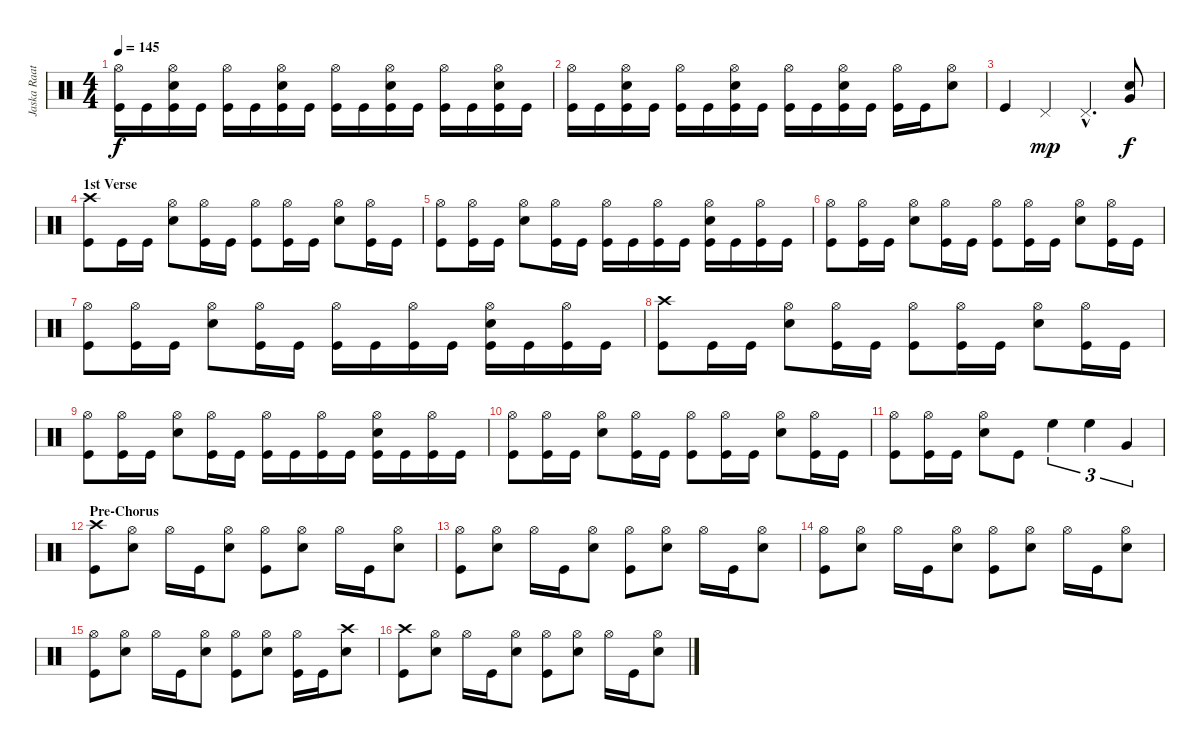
\track ("Jaska Raatikainen" "Jaska Raat") {instrument percussion}
\staff {score}
\articulation defaults
\ts (4 4)
\tempo 145
\clef neutral
\ks c
("Hi-Hat (open)" "Kick (hit)").16{dy f} "Kick (hit)".16 ("Hi-Hat (open)" "Snare (hit) 2" "Kick (hit)").16 "Kick (hit)".16 ("Hi-Hat (open)" "Kick (hit)").16 "Kick (hit)".16 ("Hi-Hat (open)" "Snare (hit) 2" "Kick (hit)").16 "Kick (hit)".16 ("Hi-Hat (open)" "Kick (hit)").16 "Kick (hit)".16 ("Hi-Hat (open)" "Snare (hit) 2" "Kick (hit)").16 "Kick (hit)".16 ("Hi-Hat (open)" "Kick (hit)").16 "Kick (hit)".16 ("Hi-Hat (open)" "Snare (hit) 2" "Kick (hit)").16 "Kick (hit)".16 |
("Hi-Hat (open)" "Kick (hit)").16 "Kick (hit)".16 ("Hi-Hat (open)" "Snare (hit) 2" "Kick (hit)").16 "Kick (hit)".16 ("Hi-Hat (open)" "Kick (hit)").16 "Kick (hit)".16 ("Hi-Hat (open)" "Snare (hit) 2" "Kick (hit)").16 "Kick (hit)".16 ("Hi-Hat (open)" "Kick (hit)").16 "Kick (hit)".16 ("Hi-Hat (open)" "Snare (hit) 2" "Kick (hit)").16 "Kick (hit)".16 ("Hi-Hat (open)" "Kick (hit)").16 "Kick (hit)".16 ("Hi-Hat (open)" "Snare (hit) 2").8 |
"Kick (hit)".4 "Pedal Hi-Hat (hit)".4{dy mp} "Pedal Hi-Hat (hit)"{hac}.4{d} ("Snare (hit) 2" "Very Low Tom (hit)").8{dy f} |
\section ("" "1st Verse")
("Crash high (hit)" "Kick (hit)").8 "Kick (hit)".16 "Kick (hit)".16 ("Hi-Hat (open)" "Snare (hit) 2").8 ("Hi-Hat (open)" "Kick (hit)").16 "Kick (hit)".16 ("Hi-Hat (open)" "Kick (hit)").8 ("Hi-Hat (open)" "Kick (hit)").16 "Kick (hit)".16 ("Hi-Hat (open)" "Snare (hit) 2").8 ("Hi-Hat (open)" "Kick (hit)").16 "Kick (hit)".16 |
("Hi-Hat (open)" "Kick (hit)").8 ("Hi-Hat (open)" "Kick (hit)").16 "Kick (hit)".16 ("Hi-Hat (open)" "Snare (hit) 2").8 ("Hi-Hat (open)" "Kick (hit)").16 "Kick (hit)".16 ("Hi-Hat (open)" "Kick (hit)").16 "Kick (hit)".16 ("Hi-Hat (open)" "Kick (hit)").16 "Kick (hit)".16 ("Hi-Hat (open)" "Snare (hit) 2" "Kick (hit)").16 "Kick (hit)".16 ("Hi-Hat (open)" "Kick (hit)").16 "Kick (hit)".16 |
("Hi-Hat (open)" "Kick (hit)").8 ("Hi-Hat (open)" "Kick (hit)").16 "Kick (hit)".16 ("Hi-Hat (open)" "Snare (hit) 2").8 ("Hi-Hat (open)" "Kick (hit)").16 "Kick (hit)".16 ("Hi-Hat (open)" "Kick (hit)").8 ("Hi-Hat (open)" "Kick (hit)").16 "Kick (hit)".16 ("Hi-Hat (open)" "Snare (hit) 2").8 ("Hi-Hat (open)" "Kick (hit)").16 "Kick (hit)".16 |
("Hi-Hat (open)" "Kick (hit)").8 ("Hi-Hat (open)" "Kick (hit)").16 "Kick (hit)".16 ("Hi-Hat (open)" "Snare (hit) 2").8 ("Hi-Hat (open)" "Kick (hit)").16 "Kick (hit)".16 ("Hi-Hat (open)" "Kick (hit)").16 "Kick (hit)".16 ("Hi-Hat (open)" "Kick (hit)").16 "Kick (hit)".16 ("Hi-Hat (open)" "Snare (hit) 2" "Kick (hit)").16 "Kick (hit)".16 ("Hi-Hat (open)" "Kick (hit)").16 "Kick (hit)".16 |
("Crash high (hit)" "Kick (hit)").8 "Kick (hit)".16 "Kick (hit)".16 ("Hi-Hat (open)" "Snare (hit) 2").8 ("Hi-Hat (open)" "Kick (hit)").16 "Kick (hit)".16 ("Hi-Hat (open)" "Kick (hit)").8 ("Hi-Hat (open)" "Kick (hit)").16 "Kick (hit)".16 ("Hi-Hat (open)" "Snare (hit) 2").8 ("Hi-Hat (open)" "Kick (hit)").16 "Kick (hit)".16 |
("Hi-Hat (open)" "Kick (hit)").8 ("Hi-Hat (open)" "Kick (hit)").16 "Kick (hit)".16 ("Hi-Hat (open)" "Snare (hit) 2").8 ("Hi-Hat (open)" "Kick (hit)").16 "Kick (hit)".16 ("Hi-Hat (open)" "Kick (hit)").16 "Kick (hit)".16 ("Hi-Hat (open)" "Kick (hit)").16 "Kick (hit)".16 ("Hi-Hat (open)" "Snare (hit) 2" "Kick (hit)").16 "Kick (hit)".16 ("Hi-Hat (open)" "Kick (hit)").16 "Kick (hit)".16 |
("Hi-Hat (open)" "Kick (hit)").8 ("Hi-Hat (open)" "Kick (hit)").16 "Kick (hit)".16 ("Hi-Hat (open)" "Snare (hit) 2").8 ("Hi-Hat (open)" "Kick (hit)").16 "Kick (hit)".16 ("Hi-Hat (open)" "Kick (hit)").8 ("Hi-Hat (open)" "Kick (hit)").16 "Kick (hit)".16 ("Hi-Hat (open)" "Snare (hit) 2").8 ("Hi-Hat (open)" "Kick (hit)").16 "Kick (hit)".16 |
("Hi-Hat (open)" "Kick (hit)").8 ("Hi-Hat (open)" "Kick (hit)").16 "Kick (hit)".16 ("Hi-Hat (open)" "Snare (hit) 2").8 "Kick (hit)".8 "High Floor Tom (hit)".4{tu (3 2)} "High Floor Tom (hit)".4{tu (3 2)} "Very Low Tom (hit)".4{tu (3 2)} |
\section ("" "Pre-Chorus")
("Crash high (hit)" "Kick (hit)").8 ("Hi-Hat (open)" "Snare (hit) 2").8 "Hi-Hat (open)".16 "Kick (hit)".16 ("Hi-Hat (open)" "Snare (hit) 2").8 ("Hi-Hat (open)" "Kick (hit)").8 ("Hi-Hat (open)" "Snare (hit) 2").8 "Hi-Hat (open)".16 "Kick (hit)".16 ("Hi-Hat (open)" "Snare (hit) 2").8 |
("Hi-Hat (open)" "Kick (hit)").8 ("Hi-Hat (open)" "Snare (hit) 2").8 "Hi-Hat (open)".16 "Kick (hit)".16 ("Hi-Hat (open)" "Snare (hit) 2").8 ("Hi-Hat (open)" "Kick (hit)").8 ("Hi-Hat (open)" "Snare (hit) 2").8 "Hi-Hat (open)".16 "Kick (hit)".16 ("Hi-Hat (open)" "Snare (hit) 2").8 |
("Hi-Hat (open)" "Kick (hit)").8 ("Hi-Hat (open)" "Snare (hit) 2").8 "Hi-Hat (open)".16 "Kick (hit)".16 ("Hi-Hat (open)" "Snare (hit) 2").8 ("Hi-Hat (open)" "Kick (hit)").8 ("Hi-Hat (open)" "Snare (hit) 2").8 "Hi-Hat (open)".16 "Kick (hit)".16 ("Hi-Hat (open)" "Snare (hit) 2").8 |
("Hi-Hat (open)" "Kick (hit)").8 ("Hi-Hat (open)" "Snare (hit) 2").8 "Hi-Hat (open)".16 "Kick (hit)".16 ("Hi-Hat (open)" "Snare (hit) 2").8 ("Hi-Hat (open)" "Kick (hit)").8 ("Hi-Hat (open)" "Snare (hit) 2").8 ("Hi-Hat (open)" "Kick (hit)").16 "Kick (hit)".16 ("Crash high (hit)" "Snare (hit) 2").8 |
("Crash high (hit)" "Kick (hit)").8 ("Hi-Hat (open)" "Snare (hit) 2").8 "Hi-Hat (open)".16 "Kick (hit)".16 ("Hi-Hat (open)" "Snare (hit) 2").8 ("Hi-Hat (open)" "Kick (hit)").8 ("Hi-Hat (open)" "Snare (hit) 2").8 "Hi-Hat (open)".16 "Kick (hit)".16 ("Hi-Hat (open)" "Snare (hit) 2").8
